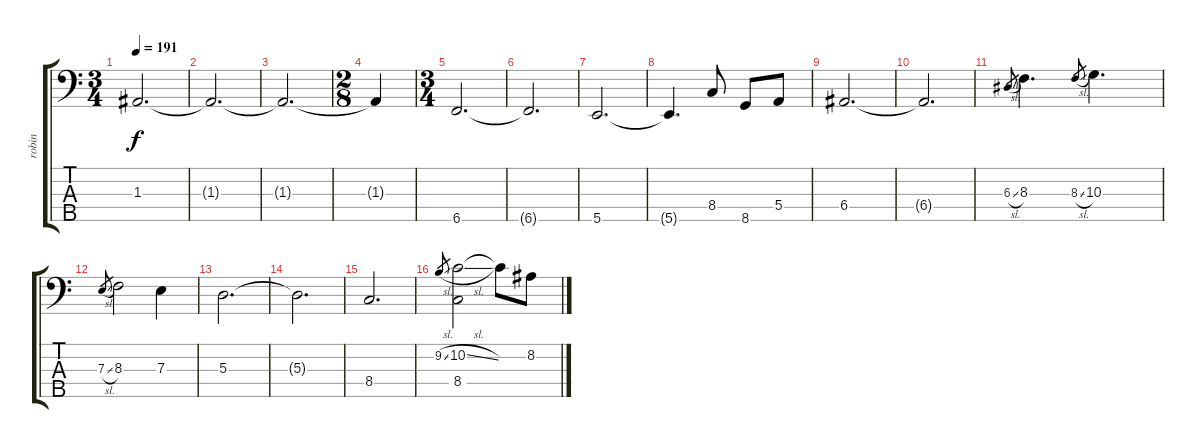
\track ("robin" "robin") {instrument fretlessbass}
\staff {score tabs}
\tuning (G2 D2 A1 E1 B0) {hide}
\ts (3 4)
\tempo 191
\clef f4
\ks c
1.3.2{d dy f} |
1.3{t}.2{d} |
1.3{t}.2{d} |
\ts (2 8)
1.3{t}.4 |
\ts (3 4)
6.5.2{d} |
6.5{t}.2{d} |
5.5.2{d} |
5.5{t}.4{d} 8.4.8 8.5.8 5.4.8 |
6.4.2{d} |
6.4{t}.2{d} |
6.3{sl}.8{gr} 8.3.4{d} 8.3{sl}.8{gr} 10.3.4{d} |
7.3{sl}.8{gr} 8.3.2 7.3.4 |
5.3.2{d} |
5.3{t}.2{d} |
8.4.2{d} |
9.2{sl}.8{gr} (10.2{sl} 8.4).2 10.2{t}.8 8.2.8
